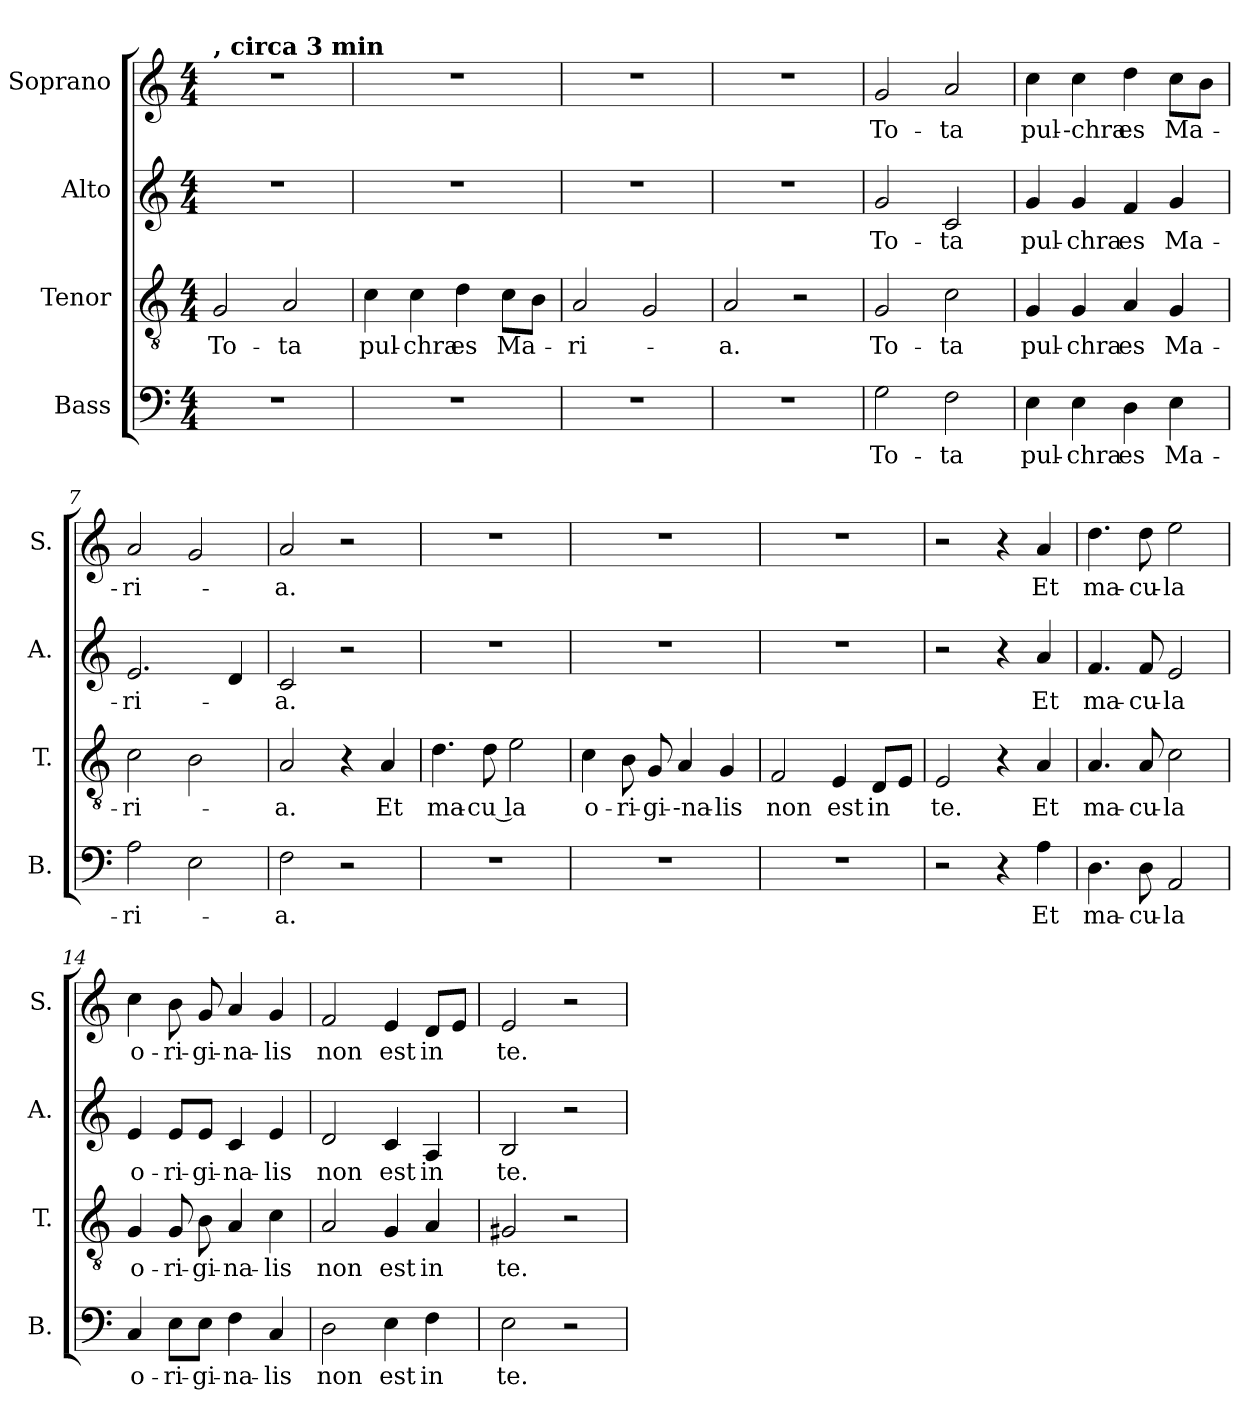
**kern	**text	**kern	**text	**kern	**text	**kern	**text
*part4	*part4	*part3	*part3	*part2	*part2	*part1	*part1
*staff4	*staff4	*staff3	*staff3	*staff2	*staff2	*staff1	*staff1
*I"Bass	*	*I"Tenor	*	*I"Alto	*	*I"Soprano	*
*I'B.	*	*I'T.	*	*I'A.	*	*I'S.	*
*clefF4	*	*clefGv2	*	*clefG2	*	*clefG2	*
*k[]	*	*k[]	*	*k[]	*	*k[]	*
*M4/4	*	*M4/4	*	*M4/4	*	*M4/4	*
*MM100	*	*MM100	*	*MM100	*	*MM100	*
=1	=1	=1	=1	=1	=1	=1	=1
!	!	!	!	!	!	!LO:TX:a:B:t=, circa 3 min	!
!	!	!	!LO:LY:b	!	!	!	!
1r	.	2G/	To-	1r	.	1r	.
!	!	!	!LO:LY:b	!	!	!	!
.	.	2A/	-ta	.	.	.	.
=2	=2	=2	=2	=2	=2	=2	=2
!	!	!	!LO:LY:b	!	!	!	!
1r	.	4c\	pul-	1r	.	1r	.
!	!	!	!LO:LY:b	!	!	!	!
.	.	4c\	-chra	.	.	.	.
!	!	!	!LO:LY:b	!	!	!	!
.	.	4d\	es	.	.	.	.
!	!	!	!LO:LY:b	!	!	!	!
.	.	8c\L	Ma-	.	.	.	.
.	.	8B\J	.	.	.	.	.
=3	=3	=3	=3	=3	=3	=3	=3
!	!	!	!LO:LY:b	!	!	!	!
1r	.	2A/	-ri-	1r	.	1r	.
.	.	2G/	.	.	.	.	.
=4	=4	=4	=4	=4	=4	=4	=4
!	!	!	!LO:LY:b	!	!	!	!
1r	.	2A/	-a.	1r	.	1r	.
.	.	2r	.	.	.	.	.
=5	=5	=5	=5	=5	=5	=5	=5
!	!LO:LY:b	!	!LO:LY:b	!	!LO:LY:b	!	!LO:LY:b
2G\	To-	2G/	To-	2g/	To-	2g/	To-
!	!LO:LY:b	!	!LO:LY:b	!	!LO:LY:b	!	!LO:LY:b
2F\	ta	2c\	ta	2c/	ta	2a/	ta
=6	=6	=6	=6	=6	=6	=6	=6
!	!LO:LY:b	!	!LO:LY:b	!	!LO:LY:b	!	!LO:LY:b
4E\	pul-	4G/	pul-	4g/	pul-	4cc\	pul-
!	!LO:LY:b	!	!LO:LY:b	!	!LO:LY:b	!	!LO:LY:b
4E\	chra	4G/	chra	4g/	chra	4cc\	--chra
!	!LO:LY:b	!	!LO:LY:b	!	!LO:LY:b	!	!LO:LY:b
4D\	es	4A/	es	4f/	es	4dd\	es
!	!LO:LY:b	!	!LO:LY:b	!	!LO:LY:b	!	!LO:LY:b
4E\	Ma-	4G/	Ma-	4g/	Ma-	8cc\L	Ma-
.	.	.	.	.	.	8b\J	.
=7	=7	=7	=7	=7	=7	=7	=7
!	!LO:LY:b	!	!LO:LY:b	!	!LO:LY:b	!	!LO:LY:b
2A\	ri-	2c\	ri-	2.e/	ri-	2a/	ri-
2E\	.	2B\	.	.	.	2g/	.
.	.	.	.	4d/	.	.	.
=8	=8	=8	=8	=8	=8	=8	=8
!	!LO:LY:b	!	!LO:LY:b	!	!LO:LY:b	!	!LO:LY:b
2F\	a.	2A/	a.	2c/	a.	2a/	a.
2r	.	4r	.	2r	.	2r	.
!	!	!	!LO:LY:b	!	!	!	!
.	.	4A/	Et	.	.	.	.
=9	=9	=9	=9	=9	=9	=9	=9
!	!	!	!LO:LY:b	!	!	!	!
1r	.	4.d\	ma-	1r	.	1r	.
!	!	!	!LO:LY:b	!	!	!	!
.	.	8d\	cu --	.	.	.	.
!	!	!	!LO:LY:b	!	!	!	!
.	.	2e\	la	.	.	.	.
!!LO:LB:g=z
=10	=10	=10	=10	=10	=10	=10	=10
!	!	!	!LO:LY:b	!	!	!	!
1r	.	4c\	o-	1r	.	1r	.
!	!	!	!LO:LY:b	!	!	!	!
.	.	8B\	ri-	.	.	.	.
!	!	!	!LO:LY:b	!	!	!	!
.	.	8G/	-gi-	.	.	.	.
!	!	!	!LO:LY:b	!	!	!	!
.	.	4A/	--na-	.	.	.	.
!	!	!	!LO:LY:b	!	!	!	!
.	.	4G/	-lis	.	.	.	.
=11	=11	=11	=11	=11	=11	=11	=11
!	!	!	!LO:LY:b	!	!	!	!
1r	.	2F/	non	1r	.	1r	.
!	!	!	!LO:LY:b	!	!	!	!
.	.	4E/	est	.	.	.	.
!	!	!	!LO:LY:b	!	!	!	!
.	.	8D/L	in	.	.	.	.
.	.	8E/J	.	.	.	.	.
=12	=12	=12	=12	=12	=12	=12	=12
!	!	!	!LO:LY:b	!	!	!	!
2r	.	2E/	te.	2r	.	2r	.
4r	.	4r	.	4r	.	4r	.
!	!LO:LY:b	!	!LO:LY:b	!	!LO:LY:b	!	!LO:LY:b
4A\	Et	4A/	Et	4a/	Et	4a/	Et
=13	=13	=13	=13	=13	=13	=13	=13
!	!LO:LY:b	!	!LO:LY:b	!	!LO:LY:b	!	!LO:LY:b
4.D\	ma-	4.A/	ma-	4.f/	ma-	4.dd\	ma-
!	!LO:LY:b	!	!LO:LY:b	!	!LO:LY:b	!	!LO:LY:b
8D\	cu-	8A/	cu-	8f/	cu-	8dd\	cu-
!	!LO:LY:b	!	!LO:LY:b	!	!LO:LY:b	!	!LO:LY:b
2AA/	la	2c\	la	2e/	la	2ee\	la
=14	=14	=14	=14	=14	=14	=14	=14
!	!LO:LY:b	!	!LO:LY:b	!	!LO:LY:b	!	!LO:LY:b
4C/	o-	4G/	o-	4e/	o-	4cc\	o-
!	!LO:LY:b	!	!LO:LY:b	!	!LO:LY:b	!	!LO:LY:b
8E\L	ri-	8G/	ri-	8e/L	ri-	8b\	ri-
!	!LO:LY:b	!	!LO:LY:b	!	!LO:LY:b	!	!LO:LY:b
8E\J	gi-	8B\	gi-	8e/J	gi-	8g/	gi-
!	!LO:LY:b	!	!LO:LY:b	!	!LO:LY:b	!	!LO:LY:b
4F\	-na-	4A/	-na-	4c/	-na-	4a/	-na-
!	!LO:LY:b	!	!LO:LY:b	!	!LO:LY:b	!	!LO:LY:b
4C/	lis	4c\	lis	4e/	lis	4g/	lis
=15	=15	=15	=15	=15	=15	=15	=15
!	!LO:LY:b	!	!LO:LY:b	!	!LO:LY:b	!	!LO:LY:b
2D\	non	2A/	non	2d/	non	2f/	non
!	!LO:LY:b	!	!LO:LY:b	!	!LO:LY:b	!	!LO:LY:b
4E\	est	4G/	est	4c/	est	4e/	est
!	!LO:LY:b	!	!LO:LY:b	!	!LO:LY:b	!	!LO:LY:b
4F\	in	4A/	in	4A/	in	8d/L	in
.	.	.	.	.	.	8e/J	.
=16	=16	=16	=16	=16	=16	=16	=16
!	!LO:LY:b	!	!LO:LY:b	!	!LO:LY:b	!	!LO:LY:b
2E\	te.	2G#X/	te.	2B/	te.	2e/	te.
2r	.	2r	.	2r	.	2r	.
=	=	=	=	=	=	=	=
*-	*-	*-	*-	*-	*-	*-	*-
